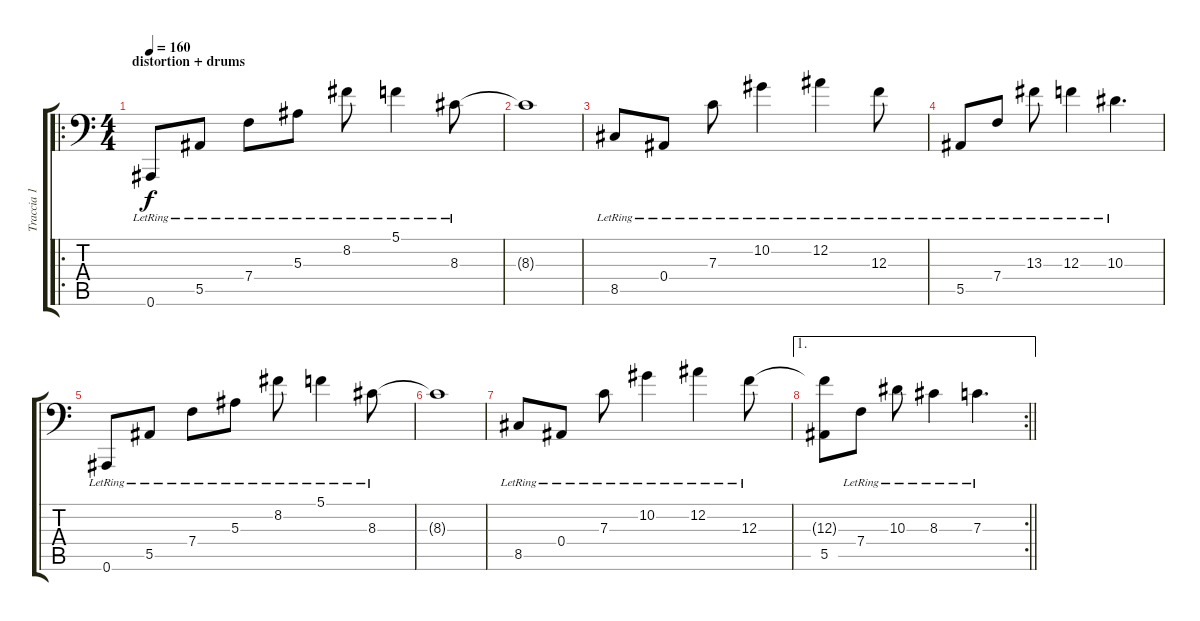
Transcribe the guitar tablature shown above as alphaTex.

\track ("Traccia 1" "Traccia 1") {instrument acousticgrandpiano}
\staff {score tabs}
\tuning (C4 Bb3 F3 Bb2 F2 Bb1) {hide}
\ro
\ts (4 4)
\section ("" "distortion + drums")
\tempo 160
\clef f4
\ks c
0.6{lr}.8{dy f} 5.5{lr}.8 7.4{lr}.8 5.3{lr}.8 8.2{lr}.8 5.1{lr}.4 8.3{lr}.8 |
8.3{t}.1 |
8.5{lr}.8 0.4{lr}.8 7.3{lr}.8 10.2{lr}.4 12.2{lr}.4 12.3{lr}.8 |
5.5{lr}.8 7.4{lr}.8 13.3{lr}.8 12.3{lr}.4 10.3{lr}.4{d} |
0.6{lr}.8 5.5{lr}.8 7.4{lr}.8 5.3{lr}.8 8.2{lr}.8 5.1{lr}.4 8.3{lr}.8 |
8.3{t}.1 |
8.5{lr}.8 0.4{lr}.8 7.3{lr}.8 10.2{lr}.4 12.2{lr}.4 12.3{lr}.8 |
\ae 1
\rc 2
\barLineRight lightlight
(12.3{t} 5.5).8 7.4{lr}.8 10.3{lr}.8 8.3{lr}.4 7.3{lr}.4{d}
